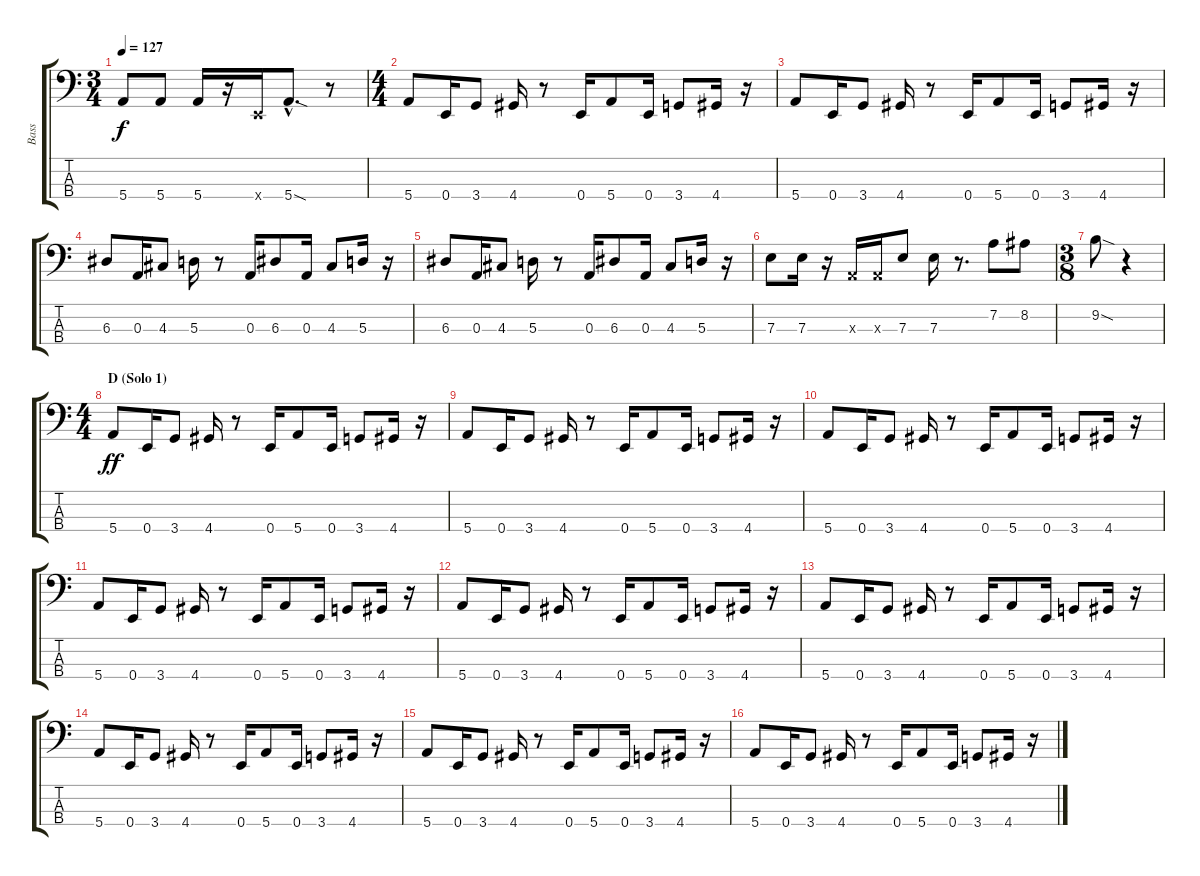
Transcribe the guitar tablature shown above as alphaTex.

\track ("Bass" "Bass") {instrument slapbass1}
\staff {score tabs}
\tuning (G2 D2 A1 E1) {hide}
\ts (3 4)
\tempo 127
\clef f4
\ks c
5.4.8{dy f} 5.4.8 5.4.16 r.16 0.4{x}.16 5.4{sod hac}.8{d} r.8 |
\ts (4 4)
5.4.8 0.4.16 3.4.8 4.4.16 r.8 0.4.16 5.4.8 0.4.16 3.4.8 4.4.16 r.16 |
5.4.8 0.4.16 3.4.8 4.4.16 r.8 0.4.16 5.4.8 0.4.16 3.4.8 4.4.16 r.16 |
6.3.8 0.3.16 4.3.8 5.3.16 r.8 0.3.16 6.3.8 0.3.16 4.3.8 5.3.16 r.16 |
6.3.8 0.3.16 4.3.8 5.3.16 r.8 0.3.16 6.3.8 0.3.16 4.3.8 5.3.16 r.16 |
7.3.8 7.3.16 r.16 0.3{x}.16 0.3{x}.16 7.3.8 7.3.16 r.8{d} 7.2.8 8.2.8 |
\ts (3 8)
9.2{sod}.8 r.4 |
\ts (4 4)
\section ("" "D (Solo 1)")
5.4.8{dy ff volume 16 instrument electricbassfinger} 0.4.16 3.4.8 4.4.16 r.8 0.4.16 5.4.8 0.4.16 3.4.8 4.4.16 r.16 |
5.4.8 0.4.16 3.4.8 4.4.16 r.8 0.4.16 5.4.8 0.4.16 3.4.8 4.4.16 r.16 |
5.4.8 0.4.16 3.4.8 4.4.16 r.8 0.4.16 5.4.8 0.4.16 3.4.8 4.4.16 r.16 |
5.4.8 0.4.16 3.4.8 4.4.16 r.8 0.4.16 5.4.8 0.4.16 3.4.8 4.4.16 r.16 |
5.4.8 0.4.16 3.4.8 4.4.16 r.8 0.4.16 5.4.8 0.4.16 3.4.8 4.4.16 r.16 |
5.4.8 0.4.16 3.4.8 4.4.16 r.8 0.4.16 5.4.8 0.4.16 3.4.8 4.4.16 r.16 |
5.4.8 0.4.16 3.4.8 4.4.16 r.8 0.4.16 5.4.8 0.4.16 3.4.8 4.4.16 r.16 |
5.4.8 0.4.16 3.4.8 4.4.16 r.8 0.4.16 5.4.8 0.4.16 3.4.8 4.4.16 r.16 |
5.4.8 0.4.16 3.4.8 4.4.16 r.8 0.4.16 5.4.8 0.4.16 3.4.8 4.4.16 r.16
